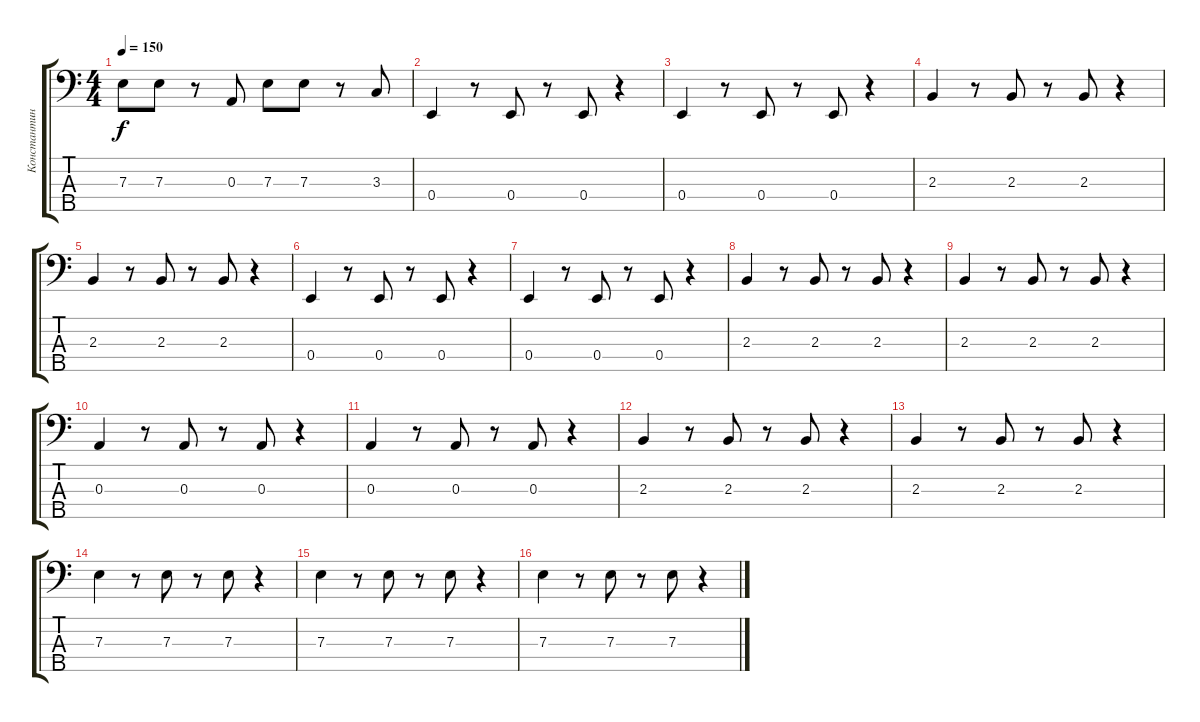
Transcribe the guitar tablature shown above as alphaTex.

\track ("Константин Бекрев" "Константин") {instrument electricbasspick}
\staff {score tabs}
\tuning (G2 D2 A1 E1 B0) {hide}
\ts (4 4)
\tempo 150
\clef f4
\ks c
7.3.8{dy f} 7.3.8 r.8 0.3.8 7.3.8 7.3.8 r.8 3.3.8 |
0.4.4 r.8 0.4.8 r.8 0.4.8 r.4 |
0.4.4 r.8 0.4.8 r.8 0.4.8 r.4 |
2.3.4 r.8 2.3.8 r.8 2.3.8 r.4 |
2.3.4 r.8 2.3.8 r.8 2.3.8 r.4 |
0.4.4 r.8 0.4.8 r.8 0.4.8 r.4 |
0.4.4 r.8 0.4.8 r.8 0.4.8 r.4 |
2.3.4 r.8 2.3.8 r.8 2.3.8 r.4 |
2.3.4 r.8 2.3.8 r.8 2.3.8 r.4 |
0.3.4 r.8 0.3.8 r.8 0.3.8 r.4 |
0.3.4 r.8 0.3.8 r.8 0.3.8 r.4 |
2.3.4 r.8 2.3.8 r.8 2.3.8 r.4 |
2.3.4 r.8 2.3.8 r.8 2.3.8 r.4 |
7.3.4 r.8 7.3.8 r.8 7.3.8 r.4 |
7.3.4 r.8 7.3.8 r.8 7.3.8 r.4 |
7.3.4 r.8 7.3.8 r.8 7.3.8 r.4
